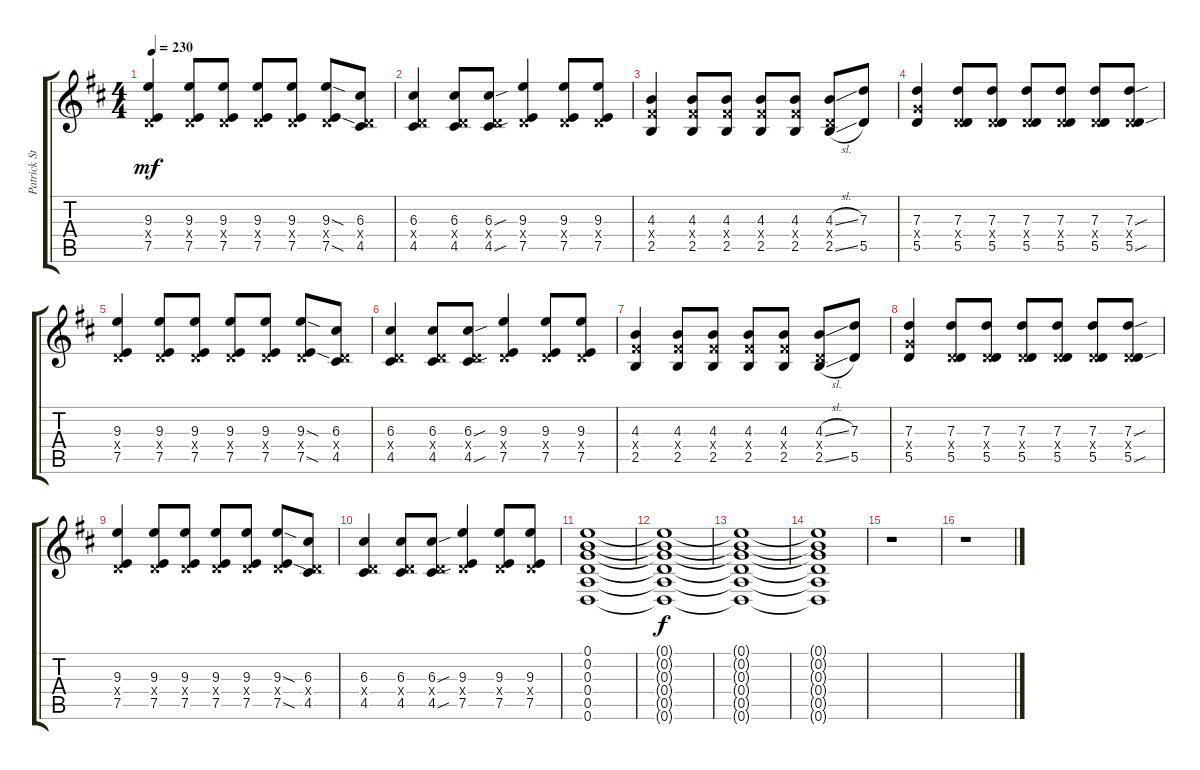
\track ("Patrick Stump" "Patrick St") {instrument distortionguitar}
\staff {score tabs}
\tuning (E4 B3 G3 D3 A2 D2) {hide}
\ts (4 4)
\tempo 230
\clef g2
\ks d
(9.3 0.4{x} 7.5).4{dy mf} (9.3 0.4{x} 7.5).8 (9.3 0.4{x} 7.5).8 (9.3 0.4{x} 7.5).8 (9.3 0.4{x} 7.5).8 (9.3{sod} 0.4{x} 7.5{sod}).8 (6.3 0.4{x} 4.5).8 |
(6.3 0.4{x} 4.5).4 (6.3 0.4{x} 4.5).8 (6.3{sou} 0.4{x} 4.5{sou}).8 (9.3 0.4{x} 7.5).4 (9.3 0.4{x} 7.5).8 (9.3 0.4{x} 7.5).8 |
(4.3 4.4{x} 2.5).4 (4.3 4.4{x} 2.5).8 (4.3 4.4{x} 2.5).8 (4.3 4.4{x} 2.5).8 (4.3 4.4{x} 2.5).8 (4.3{sl} 0.4{x} 2.5{sl}).8 (7.3 5.5).8 |
(7.3 5.4{x} 5.5).4 (7.3 0.4{x} 5.5).8 (7.3 0.4{x} 5.5).8 (7.3 0.4{x} 5.5).8 (7.3 0.4{x} 5.5).8 (7.3 0.4{x} 5.5).8 (7.3{sou} 0.4{x} 5.5{sou}).8 |
(9.3 0.4{x} 7.5).4 (9.3 0.4{x} 7.5).8 (9.3 0.4{x} 7.5).8 (9.3 0.4{x} 7.5).8 (9.3 0.4{x} 7.5).8 (9.3{sod} 0.4{x} 7.5{sod}).8 (6.3 0.4{x} 4.5).8 |
(6.3 0.4{x} 4.5).4 (6.3 0.4{x} 4.5).8 (6.3{sou} 0.4{x} 4.5{sou}).8 (9.3 0.4{x} 7.5).4 (9.3 0.4{x} 7.5).8 (9.3 0.4{x} 7.5).8 |
(4.3 4.4{x} 2.5).4 (4.3 4.4{x} 2.5).8 (4.3 4.4{x} 2.5).8 (4.3 4.4{x} 2.5).8 (4.3 4.4{x} 2.5).8 (4.3{sl} 0.4{x} 2.5{sl}).8 (7.3 5.5).8 |
(7.3 5.4{x} 5.5).4 (7.3 0.4{x} 5.5).8 (7.3 0.4{x} 5.5).8 (7.3 0.4{x} 5.5).8 (7.3 0.4{x} 5.5).8 (7.3 0.4{x} 5.5).8 (7.3{sou} 0.4{x} 5.5{sou}).8 |
(9.3 0.4{x} 7.5).4 (9.3 0.4{x} 7.5).8 (9.3 0.4{x} 7.5).8 (9.3 0.4{x} 7.5).8 (9.3 0.4{x} 7.5).8 (9.3{sod} 0.4{x} 7.5{sod}).8 (6.3 0.4{x} 4.5).8 |
(6.3 0.4{x} 4.5).4 (6.3 0.4{x} 4.5).8 (6.3{sou} 0.4{x} 4.5{sou}).8 (9.3 0.4{x} 7.5).4 (9.3 0.4{x} 7.5).8 (9.3 0.4{x} 7.5).8 |
(0.1 0.2 0.3 0.4 0.5 0.6).1 |
(0.1{t} 0.2{t} 0.3{t} 0.4{t} 0.5{t} 0.6{t}).1{dy f} |
(0.1{t} 0.2{t} 0.3{t} 0.4{t} 0.5{t} 0.6{t}).1 |
(0.1{t} 0.2{t} 0.3{t} 0.4{t} 0.5{t} 0.6{t}).1 |
r.1 |
r.1
